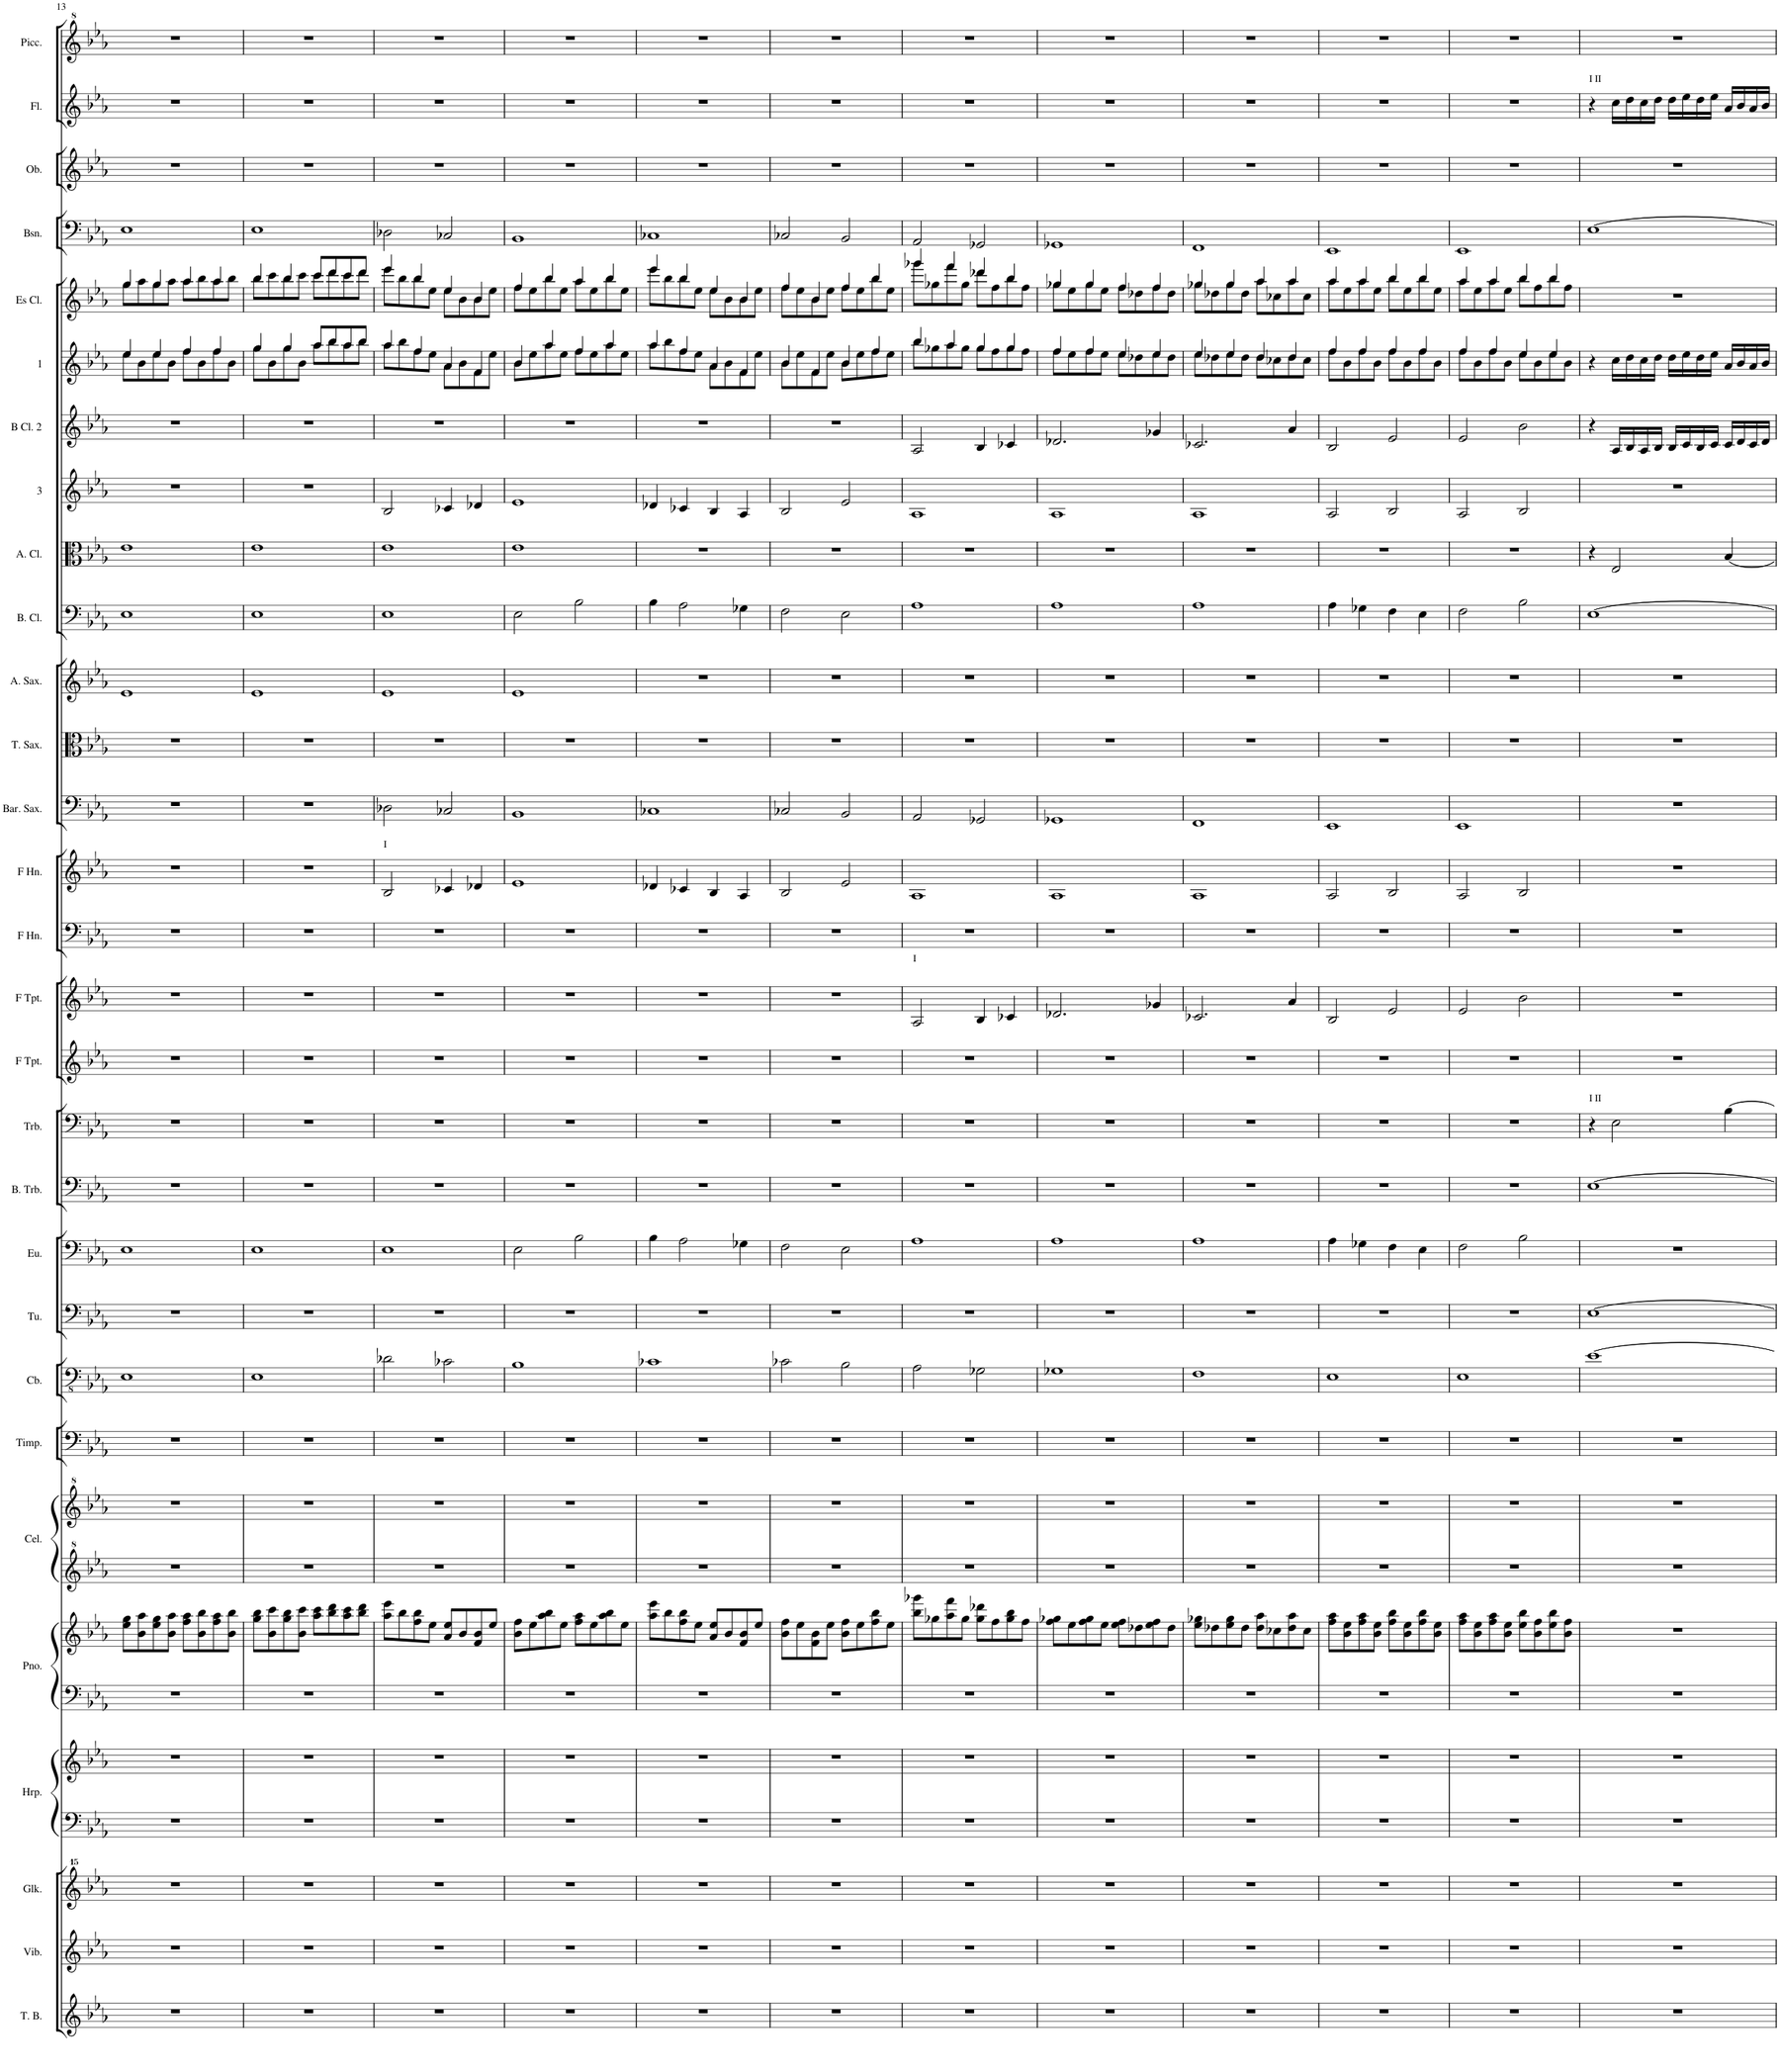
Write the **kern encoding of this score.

**kern	**kern	**kern	**kern	**kern	**kern	**kern	**kern	**kern	**kern	**kern	**kern	**kern	**kern	**kern	**kern	**kern	**kern	**kern	**kern	**kern	**kern	**kern	**kern	**kern	**kern	**kern	**kern	**kern	**kern	**kern	**kern
*part29	*part28	*part27	*part26	*part26	*part25	*part25	*part24	*part24	*part23	*part22	*part21	*part20	*part19	*part18	*part17	*part16	*part15	*part14	*part13	*part12	*part11	*part10	*part9	*part8	*part7	*part6	*part5	*part4	*part3	*part2	*part1
*staff32	*staff31	*staff30	*staff29	*staff28	*staff27	*staff26	*staff25	*staff24	*staff23	*staff22	*staff21	*staff20	*staff19	*staff18	*staff17	*staff16	*staff15	*staff14	*staff13	*staff12	*staff11	*staff10	*staff9	*staff8	*staff7	*staff6	*staff5	*staff4	*staff3	*staff2	*staff1
*I"Tubular Bells (Es-B-Es-F)	*I"Vibraphone	*I"Glockenspiel	*I"Harp	*	*I"Piano	*	*I"Celesta	*	*I"Timpani (F-B-Es)	*I"Double Bass	*I"Tuba	*I"Euphonium	*I"Bass Trombone	*I"Trombone	*I"F Trumpet	*I"F Trumpet	*I"F Horn	*I"F Horn	*I"Baritone Saxophone	*I"Tenor Saxophone	*I"Alto Saxophone	*I"Bass Clarinet	*I"Alto Clarinet	*I"3	*I"B Clarinet 2	*I"1	*I"Es Clarinet	*I"Bassoon	*I"Oboe	*I"Flute	*I"Piccolo
*I'T. B.	*I'Vib.	*I'Glk.	*I'Hrp.	*	*I'Pno.	*	*I'Cel.	*	*I'Timp.	*	*I'Tu.	*I'Eu.	*I'B. Trb.	*I'Trb.	*I'F Tpt.	*I'F Tpt.	*I'F Hn.	*I'F Hn.	*I'Bar. Sax.	*I'T. Sax.	*I'A. Sax.	*I'B. Cl.	*I'A. Cl.	*	*I'B Cl. 2	*	*I'Es Cl.	*I'Bsn.	*I'Ob.	*I'Fl.	*I'Picc.
!!LO:PB:g=z
*clefG2	*clefG2	*clefG^^2	*clefF4	*clefG2	*clefF4	*clefG2	*clefG^2	*clefG^2	*clefF4	*clefFv4	*clefF4	*clefF4	*clefF4	*clefF4	*clefG2	*clefG2	*clefF4	*clefG2	*clefF4	*clefC3	*clefG2	*clefF4	*clefC3	*clefG2	*clefG2	*clefG2	*clefG2	*clefF4	*clefG2	*clefG2	*clefG^2
*	*	*	*	*	*	*	*	*	*	*Trd7c12	*	*	*	*	*Trd1c2	*Trd1c2	*Trd4c7	*Trd4c7	*	*Trd8c14	*Trd5c9	*Trd8c14	*Trd1c2	*Trd1c2	*Trd1c2	*Trd1c2	*Trd-2c-3	*	*	*	*Trd-7c-12
*k[b-e-a-]	*k[b-e-a-]	*k[b-e-a-]	*k[b-e-a-]	*k[b-e-a-]	*k[b-e-a-]	*k[b-e-a-]	*k[b-e-a-]	*k[b-e-a-]	*k[b-e-a-]	*k[b-e-a-]	*k[b-e-a-]	*k[b-e-a-]	*k[b-e-a-]	*k[b-e-a-]	*k[b-e-a-]	*k[b-e-a-]	*k[b-e-a-]	*k[b-e-a-]	*k[b-e-a-]	*k[b-e-a-]	*k[b-e-a-]	*k[b-e-a-]	*k[b-e-a-]	*k[b-e-a-]	*k[b-e-a-]	*k[b-e-a-]	*k[b-e-a-]	*k[b-e-a-]	*k[b-e-a-]	*k[b-e-a-]	*k[b-e-a-]
*M4/4	*M4/4	*M4/4	*M4/4	*M4/4	*M4/4	*M4/4	*M4/4	*M4/4	*M4/4	*M4/4	*M4/4	*M4/4	*M4/4	*M4/4	*M4/4	*M4/4	*M4/4	*M4/4	*M4/4	*M4/4	*M4/4	*M4/4	*M4/4	*M4/4	*M4/4	*M4/4	*M4/4	*M4/4	*M4/4	*M4/4	*M4/4
=13	=13	=13	=13	=13	=13	=13	=13	=13	=13	=13	=13	=13	=13	=13	=13	=13	=13	=13	=13	=13	=13	=13	=13	=13	=13	=13	=13	=13	=13	=13	=13
*	*	*	*	*	*	*	*	*	*	*	*	*	*	*	*	*	*	*	*	*	*	*	*	*	*	*^	*^	*	*	*	*
1r	1r	1r	1r	1r	1r	8ee-\ 8gg\L	1r	1r	1r	1EE-	1r	1E-	1r	1r	1r	1r	1r	1r	1r	1r	1e-	1E-	1e-	1r	1r	4ee-/	8ee-\L	4gg/	8gg\L	1E-	1r	1r	1r
.	.	.	.	.	.	8b-\ 8aa-\	.	.	.	.	.	.	.	.	.	.	.	.	.	.	.	.	.	.	.	.	8b-\	.	8aa-\	.	.	.	.
.	.	.	.	.	.	8ee-\ 8gg\	.	.	.	.	.	.	.	.	.	.	.	.	.	.	.	.	.	.	.	4ee-/	8ee-\	4gg/	8gg\	.	.	.	.
.	.	.	.	.	.	8b-\ 8aa-\J	.	.	.	.	.	.	.	.	.	.	.	.	.	.	.	.	.	.	.	.	8b-\J	.	8aa-\J	.	.	.	.
.	.	.	.	.	.	8ff\ 8aa-\L	.	.	.	.	.	.	.	.	.	.	.	.	.	.	.	.	.	.	.	4ff/	8ff\L	4aa-/	8aa-\L	.	.	.	.
.	.	.	.	.	.	8b-\ 8bb-\	.	.	.	.	.	.	.	.	.	.	.	.	.	.	.	.	.	.	.	.	8b-\	.	8bb-\	.	.	.	.
.	.	.	.	.	.	8ff\ 8aa-\	.	.	.	.	.	.	.	.	.	.	.	.	.	.	.	.	.	.	.	4ff/	8ff\	4aa-/	8aa-\	.	.	.	.
.	.	.	.	.	.	8b-\ 8bb-\J	.	.	.	.	.	.	.	.	.	.	.	.	.	.	.	.	.	.	.	.	8b-\J	.	8bb-\J	.	.	.	.
=14	=14	=14	=14	=14	=14	=14	=14	=14	=14	=14	=14	=14	=14	=14	=14	=14	=14	=14	=14	=14	=14	=14	=14	=14	=14	=14	=14	=14	=14	=14	=14	=14	=14
1r	1r	1r	1r	1r	1r	8gg\ 8bb-\L	1r	1r	1r	1EE-	1r	1E-	1r	1r	1r	1r	1r	1r	1r	1r	1e-	1E-	1e-	1r	1r	4gg/	8gg\L	4bb-/	8bb-\L	1E-	1r	1r	1r
.	.	.	.	.	.	8b-\ 8ccc\	.	.	.	.	.	.	.	.	.	.	.	.	.	.	.	.	.	.	.	.	8b-\	.	8ccc\	.	.	.	.
.	.	.	.	.	.	8gg\ 8bb-\	.	.	.	.	.	.	.	.	.	.	.	.	.	.	.	.	.	.	.	4gg/	8gg\	4bb-/	8bb-\	.	.	.	.
.	.	.	.	.	.	8b-\ 8ccc\J	.	.	.	.	.	.	.	.	.	.	.	.	.	.	.	.	.	.	.	.	8b-\J	.	8ccc\J	.	.	.	.
.	.	.	.	.	.	8aa-\ 8ccc\L	.	.	.	.	.	.	.	.	.	.	.	.	.	.	.	.	.	.	.	8aa-/L	8aa-\L	8ccc/L	8ccc\L	.	.	.	.
.	.	.	.	.	.	8bb-\ 8ddd\	.	.	.	.	.	.	.	.	.	.	.	.	.	.	.	.	.	.	.	8bb-/	8bb-\	8ddd/	8ddd\	.	.	.	.
.	.	.	.	.	.	8aa-\ 8ccc\	.	.	.	.	.	.	.	.	.	.	.	.	.	.	.	.	.	.	.	8aa-/	8aa-\	8ccc/	8ccc\	.	.	.	.
.	.	.	.	.	.	8bb-\ 8ddd\J	.	.	.	.	.	.	.	.	.	.	.	.	.	.	.	.	.	.	.	8bb-/J	8bb-\J	8ddd/J	8ddd\J	.	.	.	.
=15	=15	=15	=15	=15	=15	=15	=15	=15	=15	=15	=15	=15	=15	=15	=15	=15	=15	=15	=15	=15	=15	=15	=15	=15	=15	=15	=15	=15	=15	=15	=15	=15	=15
!	!	!	!	!	!	!	!	!	!	!	!	!	!	!	!	!	!	!LO:TX:a:t=I	!	!	!	!	!	!	!	!	!	!	!	!	!	!	!
1r	1r	1r	1r	1r	1r	8aa-\ 8eee-\L	1r	1r	1r	2D-X\	1r	1E-	1r	1r	1r	1r	1r	2B-/	2D-X\	1r	1e-	1E-	1e-	2B-/	1r	4aa-/	8aa-\L	4eee-/	8eee-\L	2D-X\	1r	1r	1r
.	.	.	.	.	.	8bb-\	.	.	.	.	.	.	.	.	.	.	.	.	.	.	.	.	.	.	.	.	8bb-\	.	8bb-\	.	.	.	.
.	.	.	.	.	.	8ff\ 8bb-\	.	.	.	.	.	.	.	.	.	.	.	.	.	.	.	.	.	.	.	4ff/	8ff\	4bb-/	8bb-\	.	.	.	.
.	.	.	.	.	.	8ee-\J	.	.	.	.	.	.	.	.	.	.	.	.	.	.	.	.	.	.	.	.	8ee-\J	.	8ee-\J	.	.	.	.
.	.	.	.	.	.	8a-/ 8ee-/L	.	.	.	2C-X\	.	.	.	.	.	.	.	4c-X/	2C-X/	.	.	.	.	4c-X/	.	4a-/	8a-\L	4ee-/	8ee-\L	2C-X/	.	.	.
.	.	.	.	.	.	8b-/	.	.	.	.	.	.	.	.	.	.	.	.	.	.	.	.	.	.	.	.	8b-\	.	8b-\	.	.	.	.
.	.	.	.	.	.	8f/ 8b-/	.	.	.	.	.	.	.	.	.	.	.	4d-X/	.	.	.	.	.	4d-X/	.	4f/	8f\	4b-/	8b-\	.	.	.	.
.	.	.	.	.	.	8ee-/J	.	.	.	.	.	.	.	.	.	.	.	.	.	.	.	.	.	.	.	.	8ee-\J	.	8ee-\J	.	.	.	.
=16	=16	=16	=16	=16	=16	=16	=16	=16	=16	=16	=16	=16	=16	=16	=16	=16	=16	=16	=16	=16	=16	=16	=16	=16	=16	=16	=16	=16	=16	=16	=16	=16	=16
1r	1r	1r	1r	1r	1r	8b-\ 8ff\L	1r	1r	1r	1BB-	1r	2E-\	1r	1r	1r	1r	1r	1e-	1BB-	1r	1e-	2E-\	1e-	1e-	1r	4b-/	8b-\L	4ff/	8ff\L	1BB-	1r	1r	1r
.	.	.	.	.	.	8ee-\	.	.	.	.	.	.	.	.	.	.	.	.	.	.	.	.	.	.	.	.	8ee-\	.	8ee-\	.	.	.	.
.	.	.	.	.	.	8aa-\ 8bb-\	.	.	.	.	.	.	.	.	.	.	.	.	.	.	.	.	.	.	.	4aa-/	8aa-\	4bb-/	8bb-\	.	.	.	.
.	.	.	.	.	.	8ee-\J	.	.	.	.	.	.	.	.	.	.	.	.	.	.	.	.	.	.	.	.	8ee-\J	.	8ee-\J	.	.	.	.
.	.	.	.	.	.	8ff\ 8aa-\L	.	.	.	.	.	2B-\	.	.	.	.	.	.	.	.	.	2B-\	.	.	.	4ff/	8ff\L	4aa-/	8aa-\L	.	.	.	.
.	.	.	.	.	.	8ee-\	.	.	.	.	.	.	.	.	.	.	.	.	.	.	.	.	.	.	.	.	8ee-\	.	8ee-\	.	.	.	.
.	.	.	.	.	.	8aa-\ 8bb-\	.	.	.	.	.	.	.	.	.	.	.	.	.	.	.	.	.	.	.	4aa-/	8aa-\	4bb-/	8bb-\	.	.	.	.
.	.	.	.	.	.	8ee-\J	.	.	.	.	.	.	.	.	.	.	.	.	.	.	.	.	.	.	.	.	8ee-\J	.	8ee-\J	.	.	.	.
=17	=17	=17	=17	=17	=17	=17	=17	=17	=17	=17	=17	=17	=17	=17	=17	=17	=17	=17	=17	=17	=17	=17	=17	=17	=17	=17	=17	=17	=17	=17	=17	=17	=17
1r	1r	1r	1r	1r	1r	8aa-\ 8eee-\L	1r	1r	1r	1C-X	1r	4B-\	1r	1r	1r	1r	1r	4d-X/	1C-X	1r	1r	4B-\	1r	4d-X/	1r	4aa-/	8aa-\L	4eee-/	8eee-\L	1C-X	1r	1r	1r
.	.	.	.	.	.	8bb-\	.	.	.	.	.	.	.	.	.	.	.	.	.	.	.	.	.	.	.	.	8bb-\	.	8bb-\	.	.	.	.
.	.	.	.	.	.	8ff\ 8bb-\	.	.	.	.	.	2A-\	.	.	.	.	.	4c-X/	.	.	.	2A-\	.	4c-X/	.	4ff/	8ff\	4bb-/	8bb-\	.	.	.	.
.	.	.	.	.	.	8ee-\J	.	.	.	.	.	.	.	.	.	.	.	.	.	.	.	.	.	.	.	.	8ee-\J	.	8ee-\J	.	.	.	.
.	.	.	.	.	.	8a-/ 8ee-/L	.	.	.	.	.	.	.	.	.	.	.	4B-/	.	.	.	.	.	4B-/	.	4a-/	8a-\L	4ee-/	8ee-\L	.	.	.	.
.	.	.	.	.	.	8b-/	.	.	.	.	.	.	.	.	.	.	.	.	.	.	.	.	.	.	.	.	8b-\	.	8b-\	.	.	.	.
.	.	.	.	.	.	8f/ 8b-/	.	.	.	.	.	4G-X\	.	.	.	.	.	4A-/	.	.	.	4G-X\	.	4A-/	.	4f/	8f\	4b-/	8b-\	.	.	.	.
.	.	.	.	.	.	8ee-/J	.	.	.	.	.	.	.	.	.	.	.	.	.	.	.	.	.	.	.	.	8ee-\J	.	8ee-\J	.	.	.	.
=18	=18	=18	=18	=18	=18	=18	=18	=18	=18	=18	=18	=18	=18	=18	=18	=18	=18	=18	=18	=18	=18	=18	=18	=18	=18	=18	=18	=18	=18	=18	=18	=18	=18
1r	1r	1r	1r	1r	1r	8b-\ 8ff\L	1r	1r	1r	2C-X\	1r	2F\	1r	1r	1r	1r	1r	2B-/	2C-X/	1r	1r	2F\	1r	2B-/	1r	4b-/	8b-\L	4ff/	8ff\L	2C-X/	1r	1r	1r
.	.	.	.	.	.	8ee-\	.	.	.	.	.	.	.	.	.	.	.	.	.	.	.	.	.	.	.	.	8ee-\	.	8ee-\	.	.	.	.
.	.	.	.	.	.	8f\ 8b-\	.	.	.	.	.	.	.	.	.	.	.	.	.	.	.	.	.	.	.	4f/	8f\	4b-/	8b-\	.	.	.	.
.	.	.	.	.	.	8ee-\J	.	.	.	.	.	.	.	.	.	.	.	.	.	.	.	.	.	.	.	.	8ee-\J	.	8ee-\J	.	.	.	.
.	.	.	.	.	.	8b-\ 8ff\L	.	.	.	2BB-\	.	2E-\	.	.	.	.	.	2e-/	2BB-/	.	.	2E-\	.	2e-/	.	4b-/	8b-\L	4ff/	8ff\L	2BB-/	.	.	.
.	.	.	.	.	.	8ee-\	.	.	.	.	.	.	.	.	.	.	.	.	.	.	.	.	.	.	.	.	8ee-\	.	8ee-\	.	.	.	.
.	.	.	.	.	.	8ff\ 8bb-\	.	.	.	.	.	.	.	.	.	.	.	.	.	.	.	.	.	.	.	4ff/	8ff\	4bb-/	8bb-\	.	.	.	.
.	.	.	.	.	.	8ee-\J	.	.	.	.	.	.	.	.	.	.	.	.	.	.	.	.	.	.	.	.	8ee-\J	.	8ee-\J	.	.	.	.
=19	=19	=19	=19	=19	=19	=19	=19	=19	=19	=19	=19	=19	=19	=19	=19	=19	=19	=19	=19	=19	=19	=19	=19	=19	=19	=19	=19	=19	=19	=19	=19	=19	=19
!	!	!	!	!	!	!	!	!	!	!	!	!	!	!	!	!LO:TX:a:t=I	!	!	!	!	!	!	!	!	!	!	!	!	!	!	!	!	!
1r	1r	1r	1r	1r	1r	8bb-\ 8ggg-X\L	1r	1r	1r	2AA-\	1r	1A-	1r	1r	1r	2A-/	1r	1A-	2AA-/	1r	1r	1A-	1r	1A-	2A-/	4bb-/	8bb-\L	4ggg-X/	8ggg-\L	2AA-/	1r	1r	1r
.	.	.	.	.	.	8gg-X\	.	.	.	.	.	.	.	.	.	.	.	.	.	.	.	.	.	.	.	.	8gg-X\	.	8gg-X\	.	.	.	.
.	.	.	.	.	.	8aa-\ 8fff\	.	.	.	.	.	.	.	.	.	.	.	.	.	.	.	.	.	.	.	4aa-/	8aa-\	4fff/	8fff\	.	.	.	.
.	.	.	.	.	.	8gg-\J	.	.	.	.	.	.	.	.	.	.	.	.	.	.	.	.	.	.	.	.	8gg-\J	.	8gg-\J	.	.	.	.
.	.	.	.	.	.	8gg-\ 8ddd-X\L	.	.	.	2GG-X\	.	.	.	.	.	4B-/	.	.	2GG-X/	.	.	.	.	.	4B-/	4gg-/	8gg-\L	4ddd-X/	8ddd-\L	2GG-X/	.	.	.
.	.	.	.	.	.	8ff\	.	.	.	.	.	.	.	.	.	.	.	.	.	.	.	.	.	.	.	.	8ff\	.	8ff\	.	.	.	.
.	.	.	.	.	.	8gg-\ 8bb-\	.	.	.	.	.	.	.	.	.	4c-X/	.	.	.	.	.	.	.	.	4c-X/	4gg-/	8gg-\	4bb-/	8bb-\	.	.	.	.
.	.	.	.	.	.	8ff\J	.	.	.	.	.	.	.	.	.	.	.	.	.	.	.	.	.	.	.	.	8ff\J	.	8ff\J	.	.	.	.
=20	=20	=20	=20	=20	=20	=20	=20	=20	=20	=20	=20	=20	=20	=20	=20	=20	=20	=20	=20	=20	=20	=20	=20	=20	=20	=20	=20	=20	=20	=20	=20	=20	=20
1r	1r	1r	1r	1r	1r	8ff\ 8gg-X\L	1r	1r	1r	1GG-X	1r	1A-	1r	1r	1r	2.d-X/	1r	1A-	1GG-X	1r	1r	1A-	1r	1A-	2.d-X/	4ff/	8ff\L	4gg-X/	8gg-\L	1GG-X	1r	1r	1r
.	.	.	.	.	.	8ee-\	.	.	.	.	.	.	.	.	.	.	.	.	.	.	.	.	.	.	.	.	8ee-\	.	8ee-\	.	.	.	.
.	.	.	.	.	.	8ff\ 8gg-\	.	.	.	.	.	.	.	.	.	.	.	.	.	.	.	.	.	.	.	4ff/	8ff\	4gg-/	8gg-\	.	.	.	.
.	.	.	.	.	.	8ee-\J	.	.	.	.	.	.	.	.	.	.	.	.	.	.	.	.	.	.	.	.	8ee-\J	.	8ee-\J	.	.	.	.
.	.	.	.	.	.	8ee-\ 8ff\L	.	.	.	.	.	.	.	.	.	.	.	.	.	.	.	.	.	.	.	4ee-/	8ee-\L	4ff/	8ff\L	.	.	.	.
.	.	.	.	.	.	8dd-X\	.	.	.	.	.	.	.	.	.	.	.	.	.	.	.	.	.	.	.	.	8dd-X\	.	8dd-X\	.	.	.	.
.	.	.	.	.	.	8ee-\ 8ff\	.	.	.	.	.	.	.	.	.	4g-X/	.	.	.	.	.	.	.	.	4g-X/	4ee-/	8ee-\	4ff/	8ff\	.	.	.	.
.	.	.	.	.	.	8dd-\J	.	.	.	.	.	.	.	.	.	.	.	.	.	.	.	.	.	.	.	.	8dd-\J	.	8dd-\J	.	.	.	.
=21	=21	=21	=21	=21	=21	=21	=21	=21	=21	=21	=21	=21	=21	=21	=21	=21	=21	=21	=21	=21	=21	=21	=21	=21	=21	=21	=21	=21	=21	=21	=21	=21	=21
1r	1r	1r	1r	1r	1r	8ee-\ 8gg-X\L	1r	1r	1r	1FF	1r	1A-	1r	1r	1r	2.c-X/	1r	1A-	1FF	1r	1r	1A-	1r	1A-	2.c-X/	4ee-/	8ee-\L	4gg-X/	8gg-\L	1FF	1r	1r	1r
.	.	.	.	.	.	8dd-X\	.	.	.	.	.	.	.	.	.	.	.	.	.	.	.	.	.	.	.	.	8dd-X\	.	8dd-X\	.	.	.	.
.	.	.	.	.	.	8ee-\ 8gg-\	.	.	.	.	.	.	.	.	.	.	.	.	.	.	.	.	.	.	.	4ee-/	8ee-\	4gg-/	8gg-\	.	.	.	.
.	.	.	.	.	.	8dd-\J	.	.	.	.	.	.	.	.	.	.	.	.	.	.	.	.	.	.	.	.	8dd-\J	.	8dd-\J	.	.	.	.
.	.	.	.	.	.	8dd-\ 8aa-\L	.	.	.	.	.	.	.	.	.	.	.	.	.	.	.	.	.	.	.	4dd-/	8dd-\L	4aa-/	8aa-\L	.	.	.	.
.	.	.	.	.	.	8cc-X\	.	.	.	.	.	.	.	.	.	.	.	.	.	.	.	.	.	.	.	.	8cc-X\	.	8cc-X\	.	.	.	.
.	.	.	.	.	.	8dd-\ 8aa-\	.	.	.	.	.	.	.	.	.	4a-/	.	.	.	.	.	.	.	.	4a-/	4dd-/	8dd-\	4aa-/	8aa-\	.	.	.	.
.	.	.	.	.	.	8cc-\J	.	.	.	.	.	.	.	.	.	.	.	.	.	.	.	.	.	.	.	.	8cc-\J	.	8cc-\J	.	.	.	.
=22	=22	=22	=22	=22	=22	=22	=22	=22	=22	=22	=22	=22	=22	=22	=22	=22	=22	=22	=22	=22	=22	=22	=22	=22	=22	=22	=22	=22	=22	=22	=22	=22	=22
1r	1r	1r	1r	1r	1r	8ff\ 8aa-\L	1r	1r	1r	1EE-	1r	4A-\	1r	1r	1r	2B-/	1r	2A-/	1EE-	1r	1r	4A-\	1r	2A-/	2B-/	4ff/	8ff\L	4aa-/	8aa-\L	1EE-	1r	1r	1r
.	.	.	.	.	.	8b-\ 8ee-\	.	.	.	.	.	.	.	.	.	.	.	.	.	.	.	.	.	.	.	.	8b-\	.	8ee-\	.	.	.	.
.	.	.	.	.	.	8ff\ 8aa-\	.	.	.	.	.	4G-X\	.	.	.	.	.	.	.	.	.	4G-X\	.	.	.	4ff/	8ff\	4aa-/	8aa-\	.	.	.	.
.	.	.	.	.	.	8b-\ 8ee-\J	.	.	.	.	.	.	.	.	.	.	.	.	.	.	.	.	.	.	.	.	8b-\J	.	8ee-\J	.	.	.	.
.	.	.	.	.	.	8ff\ 8bb-\L	.	.	.	.	.	4F\	.	.	.	2e-/	.	2B-/	.	.	.	4F\	.	2B-/	2e-/	4ff/	8ff\L	4bb-/	8bb-\L	.	.	.	.
.	.	.	.	.	.	8b-\ 8ee-\	.	.	.	.	.	.	.	.	.	.	.	.	.	.	.	.	.	.	.	.	8b-\	.	8ee-\	.	.	.	.
.	.	.	.	.	.	8ff\ 8bb-\	.	.	.	.	.	4E-\	.	.	.	.	.	.	.	.	.	4E-\	.	.	.	4ff/	8ff\	4bb-/	8bb-\	.	.	.	.
.	.	.	.	.	.	8b-\ 8ee-\J	.	.	.	.	.	.	.	.	.	.	.	.	.	.	.	.	.	.	.	.	8b-\J	.	8ee-\J	.	.	.	.
=23	=23	=23	=23	=23	=23	=23	=23	=23	=23	=23	=23	=23	=23	=23	=23	=23	=23	=23	=23	=23	=23	=23	=23	=23	=23	=23	=23	=23	=23	=23	=23	=23	=23
1r	1r	1r	1r	1r	1r	8ff\ 8aa-\L	1r	1r	1r	1EE-	1r	2F\	1r	1r	1r	2e-/	1r	2A-/	1EE-	1r	1r	2F\	1r	2A-/	2e-/	4ff/	8ff\L	4aa-/	8aa-\L	1EE-	1r	1r	1r
.	.	.	.	.	.	8b-\ 8ee-\	.	.	.	.	.	.	.	.	.	.	.	.	.	.	.	.	.	.	.	.	8b-\	.	8ee-\	.	.	.	.
.	.	.	.	.	.	8ff\ 8aa-\	.	.	.	.	.	.	.	.	.	.	.	.	.	.	.	.	.	.	.	4ff/	8ff\	4aa-/	8aa-\	.	.	.	.
.	.	.	.	.	.	8b-\ 8ee-\J	.	.	.	.	.	.	.	.	.	.	.	.	.	.	.	.	.	.	.	.	8b-\J	.	8ee-\J	.	.	.	.
.	.	.	.	.	.	8ee-\ 8bb-\L	.	.	.	.	.	2B-\	.	.	.	2b-\	.	2B-/	.	.	.	2B-\	.	2B-/	2b-\	4ee-/	8ee-\L	4bb-/	8bb-\L	.	.	.	.
.	.	.	.	.	.	8b-\ 8ff\	.	.	.	.	.	.	.	.	.	.	.	.	.	.	.	.	.	.	.	.	8b-\	.	8ff\	.	.	.	.
.	.	.	.	.	.	8ee-\ 8bb-\	.	.	.	.	.	.	.	.	.	.	.	.	.	.	.	.	.	.	.	4ee-/	8ee-\	4bb-/	8bb-\	.	.	.	.
.	.	.	.	.	.	8b-\ 8ff\J	.	.	.	.	.	.	.	.	.	.	.	.	.	.	.	.	.	.	.	.	8b-\J	.	8ff\J	.	.	.	.
=24	=24	=24	=24	=24	=24	=24	=24	=24	=24	=24	=24	=24	=24	=24	=24	=24	=24	=24	=24	=24	=24	=24	=24	=24	=24	=24	=24	=24	=24	=24	=24	=24	=24
!	!	!	!	!	!	!	!	!	!	!	!	!	!	!	!	!	!	!	!	!	!	!	!	!	!	!	!	!	!	!	!	!LO:TX:a:t=I II	!
!	!	!	!	!	!	!	!	!	!	!	!	!	!	!LO:TX:a:t=I II	!	!	!	!	!	!	!	!	!	!	!	!	!	!	!	!	!	!	!
*	*	*	*	*	*	*	*	*	*	*	*	*	*	*	*	*	*	*	*	*	*	*	*	*	*	*v	*v	*	*	*	*	*	*
*	*	*	*	*	*	*	*	*	*	*	*	*	*	*	*	*	*	*	*	*	*	*	*	*	*	*	*v	*v	*	*	*	*
1r	1r	1r	1r	1r	1r	1r	1r	1r	1r	[1E-	[1E-	1r	[1E-	4r	1r	1r	1r	1r	1r	1r	1r	[1E-	4r	1r	4r	4r	1r	[1E-	1r	4r	1r
.	.	.	.	.	.	.	.	.	.	.	.	.	.	2E-\	.	.	.	.	.	.	.	.	2E-/	.	16A-/LL	16cc\LL	.	.	.	16cc\LL	.
.	.	.	.	.	.	.	.	.	.	.	.	.	.	.	.	.	.	.	.	.	.	.	.	.	16B-/	16dd\	.	.	.	16dd\	.
.	.	.	.	.	.	.	.	.	.	.	.	.	.	.	.	.	.	.	.	.	.	.	.	.	16A-/	16cc\	.	.	.	16cc\	.
.	.	.	.	.	.	.	.	.	.	.	.	.	.	.	.	.	.	.	.	.	.	.	.	.	16B-/JJ	16dd\JJ	.	.	.	16dd\JJ	.
.	.	.	.	.	.	.	.	.	.	.	.	.	.	.	.	.	.	.	.	.	.	.	.	.	16B-/LL	16dd\LL	.	.	.	16dd\LL	.
.	.	.	.	.	.	.	.	.	.	.	.	.	.	.	.	.	.	.	.	.	.	.	.	.	16c/	16ee-\	.	.	.	16ee-\	.
.	.	.	.	.	.	.	.	.	.	.	.	.	.	.	.	.	.	.	.	.	.	.	.	.	16B-/	16dd\	.	.	.	16dd\	.
.	.	.	.	.	.	.	.	.	.	.	.	.	.	.	.	.	.	.	.	.	.	.	.	.	16c/JJ	16ee-\JJ	.	.	.	16ee-\JJ	.
.	.	.	.	.	.	.	.	.	.	.	.	.	.	[4B-\	.	.	.	.	.	.	.	.	[4B-/	.	16c/LL	16a-/LL	.	.	.	16a-/LL	.
.	.	.	.	.	.	.	.	.	.	.	.	.	.	.	.	.	.	.	.	.	.	.	.	.	16d/	16b-/	.	.	.	16b-/	.
.	.	.	.	.	.	.	.	.	.	.	.	.	.	.	.	.	.	.	.	.	.	.	.	.	16c/	16a-/	.	.	.	16a-/	.
.	.	.	.	.	.	.	.	.	.	.	.	.	.	.	.	.	.	.	.	.	.	.	.	.	16d/JJ	16b-/JJ	.	.	.	16b-/JJ	.
=	=	=	=	=	=	=	=	=	=	=	=	=	=	=	=	=	=	=	=	=	=	=	=	=	=	=	=	=	=	=	=
*-	*-	*-	*-	*-	*-	*-	*-	*-	*-	*-	*-	*-	*-	*-	*-	*-	*-	*-	*-	*-	*-	*-	*-	*-	*-	*-	*-	*-	*-	*-	*-
